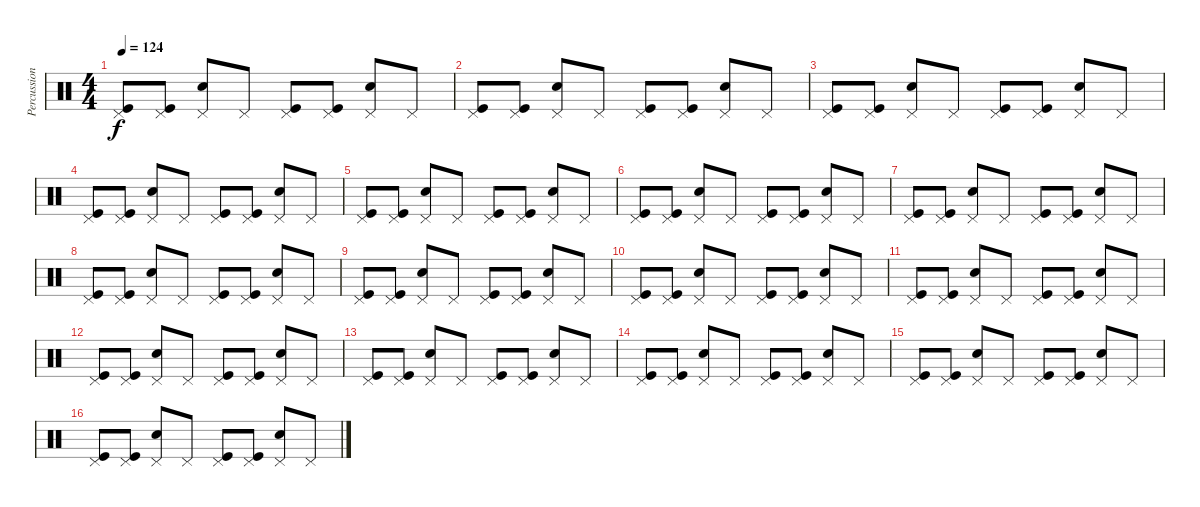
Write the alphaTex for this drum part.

\track ("Percussion" "Percussion") {instrument percussion}
\staff {score}
\articulation defaults
\ts (4 4)
\tempo 124
\clef neutral
\ks c
("Pedal Hi-Hat (hit)" "Kick (hit)").8{dy f} ("Pedal Hi-Hat (hit)" "Kick (hit)").8 ("Pedal Hi-Hat (hit)" "Snare (hit) 2").8 "Pedal Hi-Hat (hit)".8 ("Pedal Hi-Hat (hit)" "Kick (hit)").8 ("Pedal Hi-Hat (hit)" "Kick (hit)").8 ("Pedal Hi-Hat (hit)" "Snare (hit) 2").8 "Pedal Hi-Hat (hit)".8 |
("Pedal Hi-Hat (hit)" "Kick (hit)").8 ("Pedal Hi-Hat (hit)" "Kick (hit)").8 ("Pedal Hi-Hat (hit)" "Snare (hit) 2").8 "Pedal Hi-Hat (hit)".8 ("Pedal Hi-Hat (hit)" "Kick (hit)").8 ("Pedal Hi-Hat (hit)" "Kick (hit)").8 ("Pedal Hi-Hat (hit)" "Snare (hit) 2").8 "Pedal Hi-Hat (hit)".8 |
("Pedal Hi-Hat (hit)" "Kick (hit)").8 ("Pedal Hi-Hat (hit)" "Kick (hit)").8 ("Pedal Hi-Hat (hit)" "Snare (hit) 2").8 "Pedal Hi-Hat (hit)".8 ("Pedal Hi-Hat (hit)" "Kick (hit)").8 ("Pedal Hi-Hat (hit)" "Kick (hit)").8 ("Pedal Hi-Hat (hit)" "Snare (hit) 2").8 "Pedal Hi-Hat (hit)".8 |
("Pedal Hi-Hat (hit)" "Kick (hit)").8 ("Pedal Hi-Hat (hit)" "Kick (hit)").8 ("Pedal Hi-Hat (hit)" "Snare (hit) 2").8 "Pedal Hi-Hat (hit)".8 ("Pedal Hi-Hat (hit)" "Kick (hit)").8 ("Pedal Hi-Hat (hit)" "Kick (hit)").8 ("Pedal Hi-Hat (hit)" "Snare (hit) 2").8 "Pedal Hi-Hat (hit)".8 |
("Pedal Hi-Hat (hit)" "Kick (hit)").8 ("Pedal Hi-Hat (hit)" "Kick (hit)").8 ("Pedal Hi-Hat (hit)" "Snare (hit) 2").8 "Pedal Hi-Hat (hit)".8 ("Pedal Hi-Hat (hit)" "Kick (hit)").8 ("Pedal Hi-Hat (hit)" "Kick (hit)").8 ("Pedal Hi-Hat (hit)" "Snare (hit) 2").8 "Pedal Hi-Hat (hit)".8 |
("Pedal Hi-Hat (hit)" "Kick (hit)").8 ("Pedal Hi-Hat (hit)" "Kick (hit)").8 ("Pedal Hi-Hat (hit)" "Snare (hit) 2").8 "Pedal Hi-Hat (hit)".8 ("Pedal Hi-Hat (hit)" "Kick (hit)").8 ("Pedal Hi-Hat (hit)" "Kick (hit)").8 ("Pedal Hi-Hat (hit)" "Snare (hit) 2").8 "Pedal Hi-Hat (hit)".8 |
("Pedal Hi-Hat (hit)" "Kick (hit)").8 ("Pedal Hi-Hat (hit)" "Kick (hit)").8 ("Pedal Hi-Hat (hit)" "Snare (hit) 2").8 "Pedal Hi-Hat (hit)".8 ("Pedal Hi-Hat (hit)" "Kick (hit)").8 ("Pedal Hi-Hat (hit)" "Kick (hit)").8 ("Pedal Hi-Hat (hit)" "Snare (hit) 2").8 "Pedal Hi-Hat (hit)".8 |
("Pedal Hi-Hat (hit)" "Kick (hit)").8 ("Pedal Hi-Hat (hit)" "Kick (hit)").8 ("Pedal Hi-Hat (hit)" "Snare (hit) 2").8 "Pedal Hi-Hat (hit)".8 ("Pedal Hi-Hat (hit)" "Kick (hit)").8 ("Pedal Hi-Hat (hit)" "Kick (hit)").8 ("Pedal Hi-Hat (hit)" "Snare (hit) 2").8 "Pedal Hi-Hat (hit)".8 |
("Pedal Hi-Hat (hit)" "Kick (hit)").8 ("Pedal Hi-Hat (hit)" "Kick (hit)").8 ("Pedal Hi-Hat (hit)" "Snare (hit) 2").8 "Pedal Hi-Hat (hit)".8 ("Pedal Hi-Hat (hit)" "Kick (hit)").8 ("Pedal Hi-Hat (hit)" "Kick (hit)").8 ("Pedal Hi-Hat (hit)" "Snare (hit) 2").8 "Pedal Hi-Hat (hit)".8 |
("Pedal Hi-Hat (hit)" "Kick (hit)").8 ("Pedal Hi-Hat (hit)" "Kick (hit)").8 ("Pedal Hi-Hat (hit)" "Snare (hit) 2").8 "Pedal Hi-Hat (hit)".8 ("Pedal Hi-Hat (hit)" "Kick (hit)").8 ("Pedal Hi-Hat (hit)" "Kick (hit)").8 ("Pedal Hi-Hat (hit)" "Snare (hit) 2").8 "Pedal Hi-Hat (hit)".8 |
("Pedal Hi-Hat (hit)" "Kick (hit)").8 ("Pedal Hi-Hat (hit)" "Kick (hit)").8 ("Pedal Hi-Hat (hit)" "Snare (hit) 2").8 "Pedal Hi-Hat (hit)".8 ("Pedal Hi-Hat (hit)" "Kick (hit)").8 ("Pedal Hi-Hat (hit)" "Kick (hit)").8 ("Pedal Hi-Hat (hit)" "Snare (hit) 2").8 "Pedal Hi-Hat (hit)".8 |
("Pedal Hi-Hat (hit)" "Kick (hit)").8 ("Pedal Hi-Hat (hit)" "Kick (hit)").8 ("Pedal Hi-Hat (hit)" "Snare (hit) 2").8 "Pedal Hi-Hat (hit)".8 ("Pedal Hi-Hat (hit)" "Kick (hit)").8 ("Pedal Hi-Hat (hit)" "Kick (hit)").8 ("Pedal Hi-Hat (hit)" "Snare (hit) 2").8 "Pedal Hi-Hat (hit)".8 |
("Pedal Hi-Hat (hit)" "Kick (hit)").8 ("Pedal Hi-Hat (hit)" "Kick (hit)").8 ("Pedal Hi-Hat (hit)" "Snare (hit) 2").8 "Pedal Hi-Hat (hit)".8 ("Pedal Hi-Hat (hit)" "Kick (hit)").8 ("Pedal Hi-Hat (hit)" "Kick (hit)").8 ("Pedal Hi-Hat (hit)" "Snare (hit) 2").8 "Pedal Hi-Hat (hit)".8 |
("Pedal Hi-Hat (hit)" "Kick (hit)").8 ("Pedal Hi-Hat (hit)" "Kick (hit)").8 ("Pedal Hi-Hat (hit)" "Snare (hit) 2").8 "Pedal Hi-Hat (hit)".8 ("Pedal Hi-Hat (hit)" "Kick (hit)").8 ("Pedal Hi-Hat (hit)" "Kick (hit)").8 ("Pedal Hi-Hat (hit)" "Snare (hit) 2").8 "Pedal Hi-Hat (hit)".8 |
("Pedal Hi-Hat (hit)" "Kick (hit)").8 ("Pedal Hi-Hat (hit)" "Kick (hit)").8 ("Pedal Hi-Hat (hit)" "Snare (hit) 2").8 "Pedal Hi-Hat (hit)".8 ("Pedal Hi-Hat (hit)" "Kick (hit)").8 ("Pedal Hi-Hat (hit)" "Kick (hit)").8 ("Pedal Hi-Hat (hit)" "Snare (hit) 2").8 "Pedal Hi-Hat (hit)".8 |
("Pedal Hi-Hat (hit)" "Kick (hit)").8 ("Pedal Hi-Hat (hit)" "Kick (hit)").8 ("Pedal Hi-Hat (hit)" "Snare (hit) 2").8 "Pedal Hi-Hat (hit)".8 ("Pedal Hi-Hat (hit)" "Kick (hit)").8 ("Pedal Hi-Hat (hit)" "Kick (hit)").8 ("Pedal Hi-Hat (hit)" "Snare (hit) 2").8 "Pedal Hi-Hat (hit)".8
